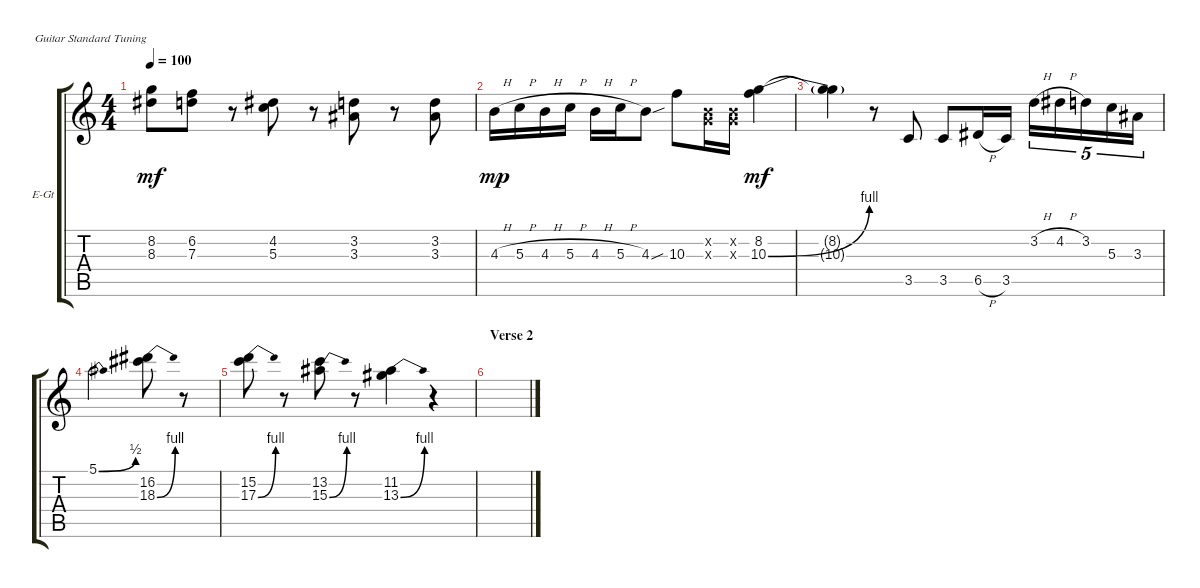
\defaultSystemsLayout 4
\bracketExtendMode groupsimilarinstruments
\firstSystemTrackNameOrientation horizontal
\otherSystemsTrackNameOrientation horizontal
\track ("Bellamy Solo Guitar" "E-Gt") {instrument distortionguitar}
\staff {score tabs}
\tuning (E4 B3 G3 D3 A2 E2)
\ts (4 4)
\tempo 100
\clef g2
\ks c
(8.2 8.3).8{dy mf} (6.2 7.3).8 r.8 (5.3 4.2).8 r.8 (3.2 3.3).8 r.8 (3.2 3.3).8 |
4.3{h}.16{dy mp} 5.3{h}.16 4.3{h}.16 5.3{h}.16 4.3{h}.16 5.3{h}.16 4.3{sou}.8 10.3.8 (0.3{x} 0.2{x}).16 (0.2{x} 0.3{x}).16 (10.3{be (bend 0 0 27 4)} 8.2).4{dy mf} |
(10.3{t} 8.2{t}).4 r.8 3.5.8 3.5.8 6.5{h}.16 3.5.16 3.2{h}.16{tu (5 4)} 4.2{h}.16{tu (5 4)} 3.2.16{tu (5 4)} 5.3.16{tu (5 4)} 3.3.16{tu (5 4)} |
5.1{be (bend 0 0 29.4 2)}.2{d} (16.2 18.3{be (bend 0 0 27.599999999999998 4)}).8 r.8 |
(15.2 17.3{be (bend 0 0 27 4)}).8 r.8 (13.2 15.3{be (bend 0 0 28.799999999999997 4)}).8 r.8 (13.3{be (bend 0 0 25.8 4)} 11.2).4 r.4 |
\section ("" "Verse 2")
